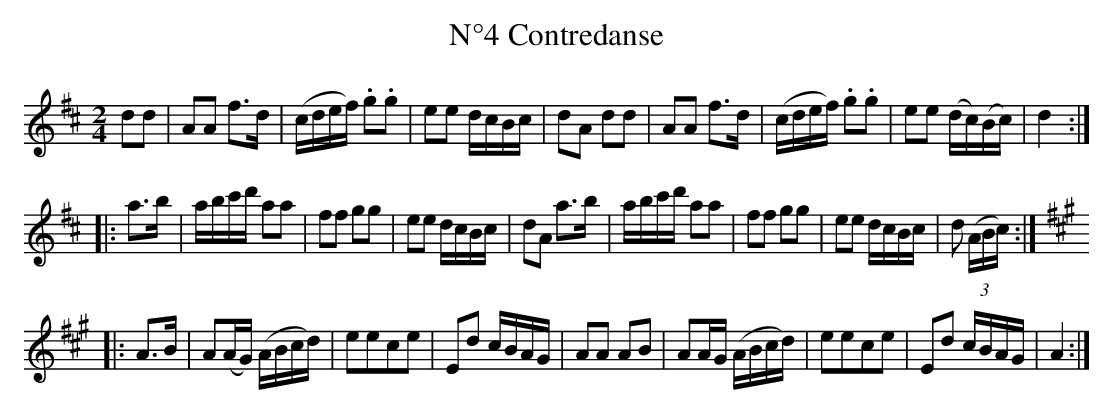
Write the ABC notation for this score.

X:1
T:N°4 Contredanse
M:2/4
K:Dmaj
L:1/16
d2d2|A2A2 f2>d2|(cdef) .g2.g2|e2e2 dcBc|d2A2 d2d2|A2A2 f2>d2|(cdef) .g2.g2|e2e2 (dc)(Bc)|d4:|
|:a2>b2|abc'd' a2a2|f2f2 g2g2|e2e2 dcBc|d2A2 a2>b2|abc'd' a2a2|f2f2 g2g2|e2e2 dcBc|d2 ((3ABc):|
K:Amaj
|:A2>B2|A2(AG) (ABcd)|e2e2c2e2|E2d2 cBAG|A2A2 A2B2|A2AG (ABcd)|e2e2c2e2|E2d2 cBAG|A4:|]
